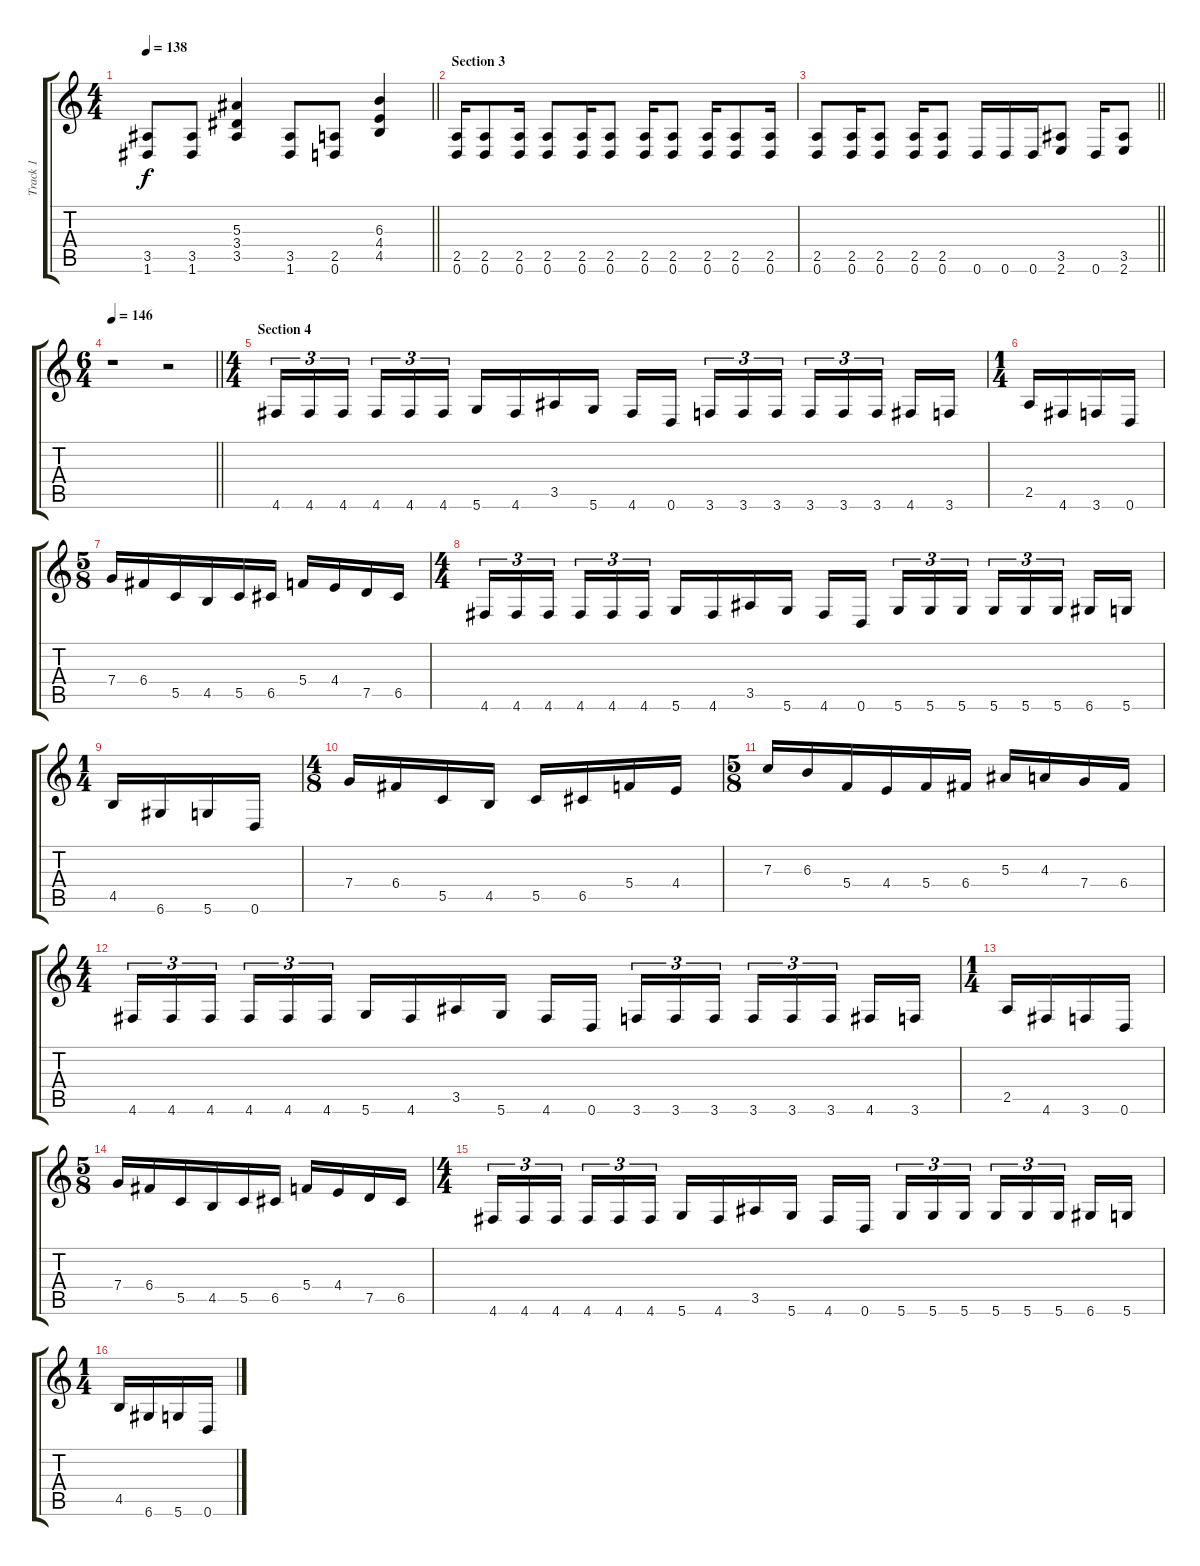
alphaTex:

\track ("Track 1" "Track 1") {instrument distortionguitar}
\staff {score tabs}
\tuning (D4 A3 F3 C3 G2 D2) {hide}
\ts (4 4)
\tempo 138
\clef g2
\barLineRight lightlight
\ks c
(3.5 1.6).8{dy f} (3.5 1.6).8 (5.3 3.4 3.5).4 (3.5 1.6).8 (2.5 0.6).8 (6.3 4.4 4.5).4 |
\section ("" "Section 3")
(2.5 0.6).16 (2.5 0.6).8 (2.5 0.6).16 (2.5 0.6).8 (2.5 0.6).16 (2.5 0.6).8 (2.5 0.6).16 (2.5 0.6).8 (2.5 0.6).16 (2.5 0.6).8 (2.5 0.6).16 |
\barLineRight lightlight
(2.5 0.6).8 (2.5 0.6).16 (2.5 0.6).8 (2.5 0.6).16 (2.5 0.6).8 0.6.16 0.6.16 0.6.16 (3.5 2.6).8 0.6.16 (3.5 2.6).8 |
\ts (6 4)
\tempo 146
\barLineRight lightlight
r.1 r.2 |
\ts (4 4)
\section ("" "Section 4")
4.6.16{tu (3 2)} 4.6.16{tu (3 2)} 4.6.16{tu (3 2) beam splitsecondary} 4.6.16{tu (3 2)} 4.6.16{tu (3 2)} 4.6.16{tu (3 2)} 5.6.16 4.6.16 3.5.16 5.6.16 4.6.16 0.6.16{beam splitsecondary} 3.6.16{tu (3 2)} 3.6.16{tu (3 2)} 3.6.16{tu (3 2)} 3.6.16{tu (3 2)} 3.6.16{tu (3 2)} 3.6.16{tu (3 2) beam splitsecondary} 4.6.16 3.6.16 |
\ts (1 4)
2.5.16 4.6.16 3.6.16 0.6.16 |
\ts (5 8)
7.4.16 6.4.16 5.5.16 4.5.16 5.5.16 6.5.16 5.4.16 4.4.16 7.5.16 6.5.16 |
\ts (4 4)
4.6.16{tu (3 2)} 4.6.16{tu (3 2)} 4.6.16{tu (3 2) beam splitsecondary} 4.6.16{tu (3 2)} 4.6.16{tu (3 2)} 4.6.16{tu (3 2)} 5.6.16 4.6.16 3.5.16 5.6.16 4.6.16 0.6.16{beam splitsecondary} 5.6.16{tu (3 2)} 5.6.16{tu (3 2)} 5.6.16{tu (3 2)} 5.6.16{tu (3 2)} 5.6.16{tu (3 2)} 5.6.16{tu (3 2) beam splitsecondary} 6.6.16 5.6.16 |
\ts (1 4)
4.5.16 6.6.16 5.6.16 0.6.16 |
\ts (4 8)
7.4.16 6.4.16 5.5.16 4.5.16 5.5.16 6.5.16 5.4.16 4.4.16 |
\ts (5 8)
7.3.16 6.3.16 5.4.16 4.4.16 5.4.16 6.4.16 5.3.16 4.3.16 7.4.16 6.4.16 |
\ts (4 4)
4.6.16{tu (3 2)} 4.6.16{tu (3 2)} 4.6.16{tu (3 2) beam splitsecondary} 4.6.16{tu (3 2)} 4.6.16{tu (3 2)} 4.6.16{tu (3 2)} 5.6.16 4.6.16 3.5.16 5.6.16 4.6.16 0.6.16{beam splitsecondary} 3.6.16{tu (3 2)} 3.6.16{tu (3 2)} 3.6.16{tu (3 2)} 3.6.16{tu (3 2)} 3.6.16{tu (3 2)} 3.6.16{tu (3 2) beam splitsecondary} 4.6.16 3.6.16 |
\ts (1 4)
2.5.16 4.6.16 3.6.16 0.6.16 |
\ts (5 8)
7.4.16 6.4.16 5.5.16 4.5.16 5.5.16 6.5.16 5.4.16 4.4.16 7.5.16 6.5.16 |
\ts (4 4)
4.6.16{tu (3 2)} 4.6.16{tu (3 2)} 4.6.16{tu (3 2) beam splitsecondary} 4.6.16{tu (3 2)} 4.6.16{tu (3 2)} 4.6.16{tu (3 2)} 5.6.16 4.6.16 3.5.16 5.6.16 4.6.16 0.6.16{beam splitsecondary} 5.6.16{tu (3 2)} 5.6.16{tu (3 2)} 5.6.16{tu (3 2)} 5.6.16{tu (3 2)} 5.6.16{tu (3 2)} 5.6.16{tu (3 2) beam splitsecondary} 6.6.16 5.6.16 |
\ts (1 4)
4.5.16 6.6.16 5.6.16 0.6.16
